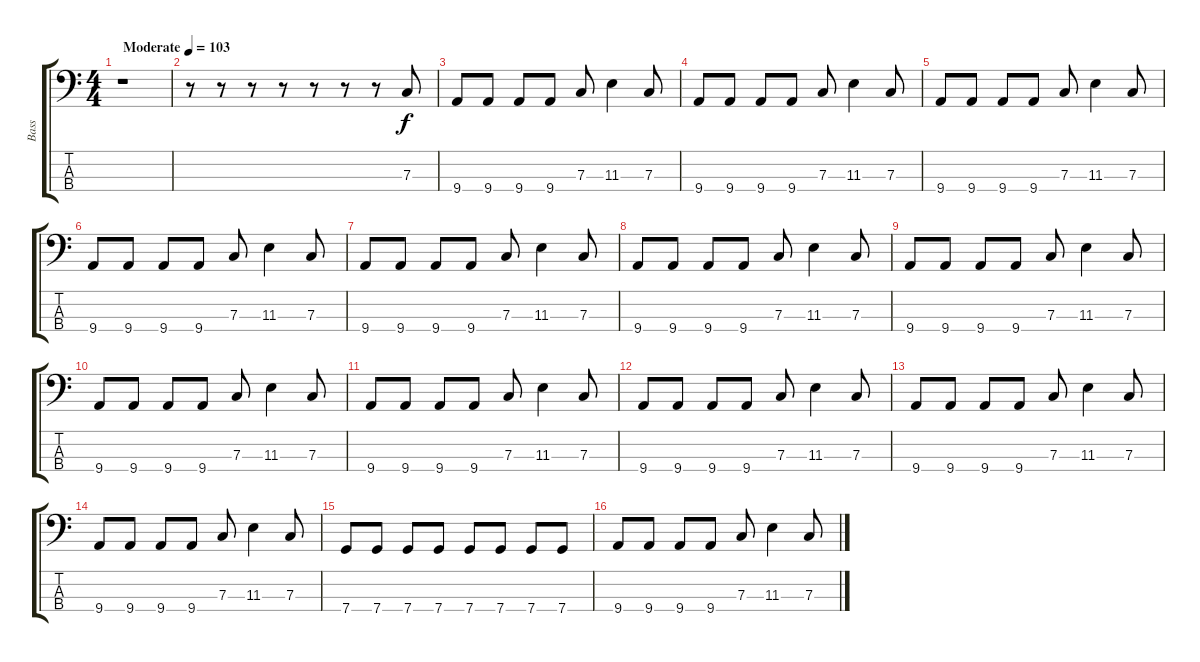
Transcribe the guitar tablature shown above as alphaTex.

\track ("Bass" "Bass") {instrument electricbassfinger}
\staff {score tabs}
\tuning (Eb2 Bb1 F1 C1) {hide}
\ts (4 4)
\tempo (103 "Moderate")
\clef f4
\ks c
r.1{dy f instrument electricbassfinger} |
r.8 r.8 r.8 r.8 r.8 r.8 r.8 7.3.8 |
9.4.8 9.4.8 9.4.8 9.4.8 7.3.8 11.3.4 7.3.8 |
9.4.8 9.4.8 9.4.8 9.4.8 7.3.8 11.3.4 7.3.8 |
9.4.8 9.4.8 9.4.8 9.4.8 7.3.8 11.3.4 7.3.8 |
9.4.8 9.4.8 9.4.8 9.4.8 7.3.8 11.3.4 7.3.8 |
9.4.8 9.4.8 9.4.8 9.4.8 7.3.8 11.3.4 7.3.8 |
9.4.8 9.4.8 9.4.8 9.4.8 7.3.8 11.3.4 7.3.8 |
9.4.8 9.4.8 9.4.8 9.4.8 7.3.8 11.3.4 7.3.8 |
9.4.8 9.4.8 9.4.8 9.4.8 7.3.8 11.3.4 7.3.8 |
9.4.8 9.4.8 9.4.8 9.4.8 7.3.8 11.3.4 7.3.8 |
9.4.8 9.4.8 9.4.8 9.4.8 7.3.8 11.3.4 7.3.8 |
9.4.8 9.4.8 9.4.8 9.4.8 7.3.8 11.3.4 7.3.8 |
9.4.8 9.4.8 9.4.8 9.4.8 7.3.8 11.3.4 7.3.8 |
7.4.8 7.4.8 7.4.8 7.4.8 7.4.8 7.4.8 7.4.8 7.4.8 |
9.4.8 9.4.8 9.4.8 9.4.8 7.3.8 11.3.4 7.3.8
